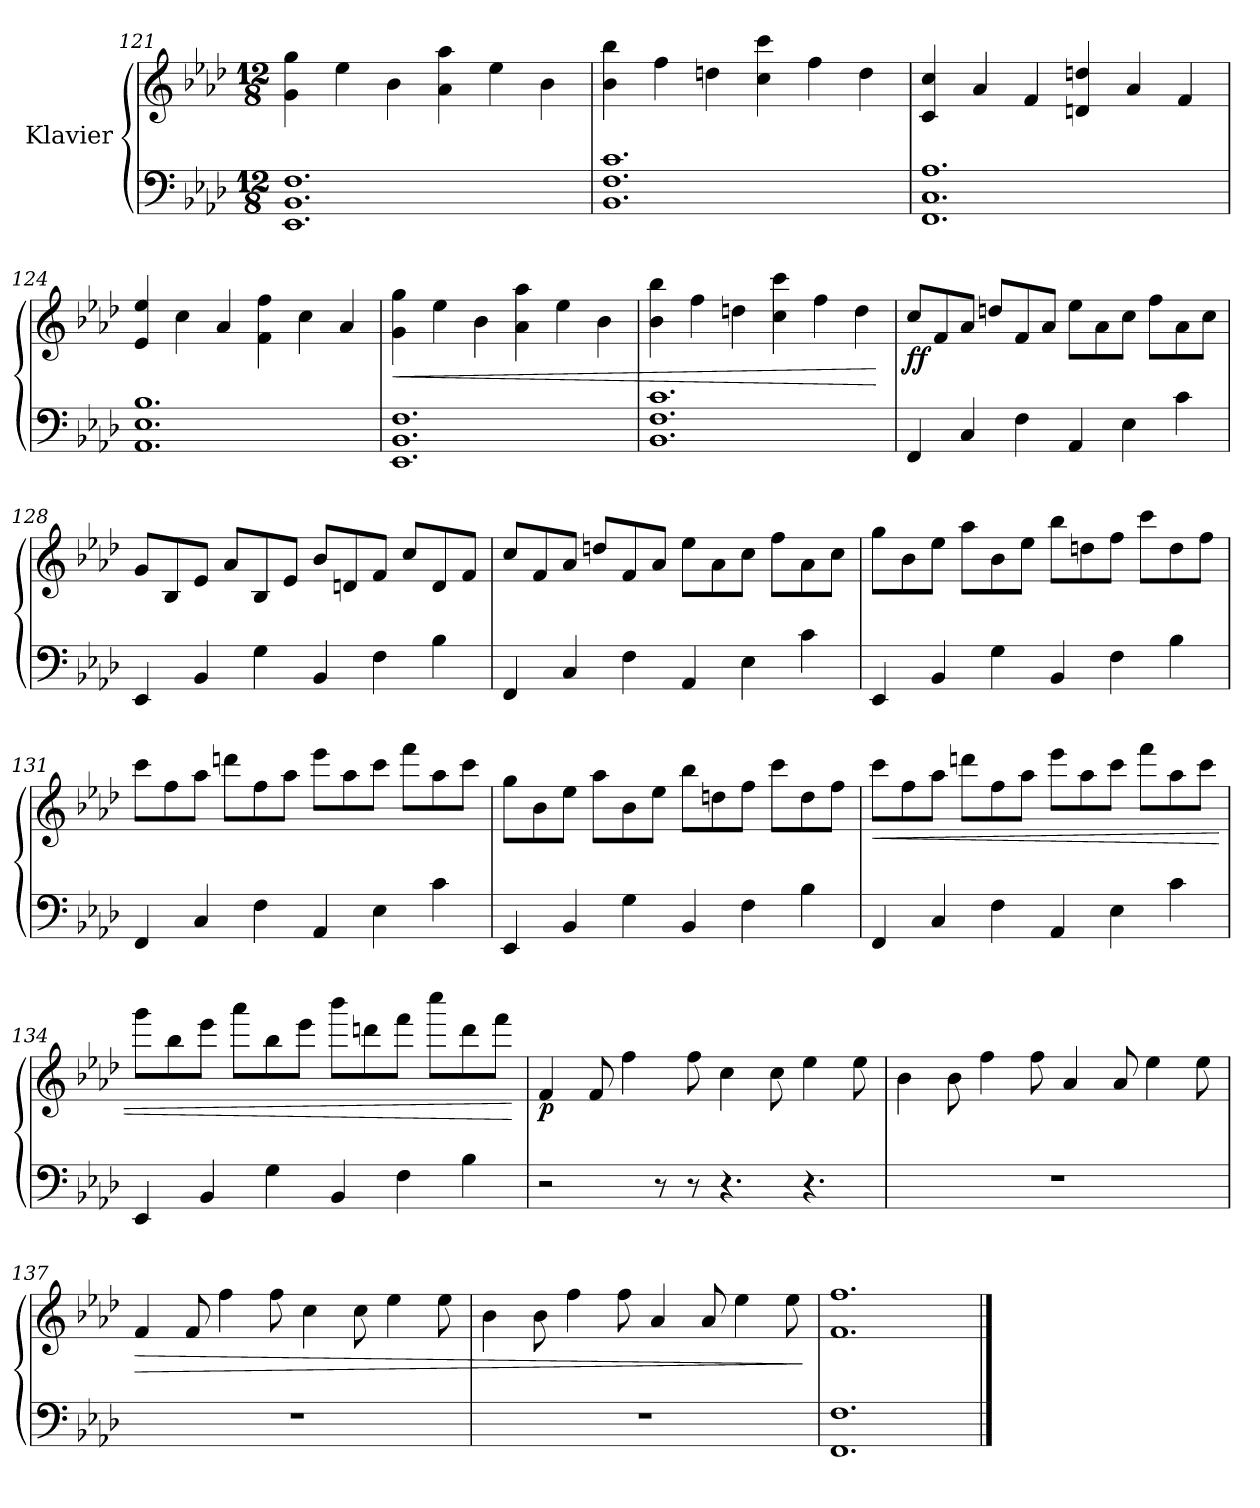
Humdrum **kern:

**kern	**kern	**dynam
*part1	*part1	*part1
*staff2	*staff1	*staff1/2
*I"Klavier	*	*
*clefF4	*clefG2	*
*k[b-e-a-d-]	*k[b-e-a-d-]	*
*A-:	*A-:	*
*M12/8	*M12/8	*
=121	=121	=121
1.EE- 1.BB- 1.F	4g\ 4gg\	.
.	4ee-\	.
.	4b-\	.
.	4a-\ 4aa-\	.
.	4ee-\	.
.	4b-\	.
=122	=122	=122
1.BB- 1.F 1.c	4b-\ 4bb-\	.
.	4ff\	.
.	4ddn\	.
.	4cc\ 4ccc\	.
.	4ff\	.
.	4dd\	.
=123	=123	=123
1.FF 1.C 1.A-	4c/ 4cc/	.
.	4a-/	.
.	4f/	.
.	4dn/ 4ddn/	.
.	4a-/	.
.	4f/	.
=124	=124	=124
1.AA- 1.E- 1.B-	4e-/ 4ee-/	.
.	4cc\	.
.	4a-/	.
.	4f\ 4ff\	.
.	4cc\	.
.	4a-/	.
!!LO:LB:g=z
=125	=125	=125
!	!	!LO:HP:b
1.EE- 1.BB- 1.F	4g\ 4gg\	<
.	4ee-\	.
.	4b-\	.
.	4a-\ 4aa-\	.
.	4ee-\	.
.	4b-\	.
=126	=126	=126
1.BB- 1.F 1.c	4b-\ 4bb-\	.
.	4ff\	.
.	4ddn\	.
.	4cc\ 4ccc\	.
.	4ff\	.
.	4dd\	.
.	.	[
=127	=127	=127
!	!	!LO:DY:b
4FF/	8cc/L	ff
.	8f/	.
4C/	8a-/J	.
.	8ddn/L	.
4F\	8f/	.
.	8a-/J	.
4AA-/	8ee-\L	.
.	8a-\	.
4E-\	8cc\J	.
.	8ff\L	.
4c\	8a-\	.
.	8cc\J	.
=128	=128	=128
4EE-/	8g/L	.
.	8B-/	.
4BB-/	8e-/J	.
.	8a-/L	.
4G\	8B-/	.
.	8e-/J	.
4BB-/	8b-/L	.
.	8dn/	.
4F\	8f/J	.
.	8cc/L	.
4B-\	8d/	.
.	8f/J	.
!!LO:LB:g=z
=129	=129	=129
4FF/	8cc/L	.
.	8f/	.
4C/	8a-/J	.
.	8ddn/L	.
4F\	8f/	.
.	8a-/J	.
4AA-/	8ee-\L	.
.	8a-\	.
4E-\	8cc\J	.
.	8ff\L	.
4c\	8a-\	.
.	8cc\J	.
=130	=130	=130
4EE-/	8gg\L	.
.	8b-\	.
4BB-/	8ee-\J	.
.	8aa-\L	.
4G\	8b-\	.
.	8ee-\J	.
4BB-/	8bb-\L	.
.	8ddn\	.
4F\	8ff\J	.
.	8ccc\L	.
4B-\	8dd\	.
.	8ff\J	.
=131	=131	=131
4FF/	8ccc\L	.
.	8ff\	.
4C/	8aa-\J	.
.	8dddn\L	.
4F\	8ff\	.
.	8aa-\J	.
4AA-/	8eee-\L	.
.	8aa-\	.
4E-\	8ccc\J	.
.	8fff\L	.
4c\	8aa-\	.
.	8ccc\J	.
!!LO:LB:g=z
=132	=132	=132
4EE-/	8gg\L	.
.	8b-\	.
4BB-/	8ee-\J	.
.	8aa-\L	.
4G\	8b-\	.
.	8ee-\J	.
4BB-/	8bb-\L	.
.	8ddn\	.
4F\	8ff\J	.
.	8ccc\L	.
4B-\	8dd\	.
.	8ff\J	.
=133	=133	=133
!	!	!LO:HP:b
4FF/	8ccc\L	<
.	8ff\	.
4C/	8aa-\J	.
.	8dddn\L	.
4F\	8ff\	.
.	8aa-\J	.
4AA-/	8eee-\L	.
.	8aa-\	.
4E-\	8ccc\J	.
.	8fff\L	.
4c\	8aa-\	.
.	8ccc\J	.
!!LO:LB:g=z
=134	=134	=134
4EE-/	8ggg\L	.
.	8bb-\	.
4BB-/	8eee-\J	.
.	8aaa-\L	.
4G\	8bb-\	.
.	8eee-\J	.
4BB-/	8bbb-\L	.
.	8dddn\	.
4F\	8fff\J	.
.	8cccc\L	.
4B-\	8ddd\	.
.	8fff\J	.
.	.	[
=135	=135	=135
!	!	!LO:DY:b
2r	4f/	p
.	8f/	.
.	4ff\	.
8r	.	.
8r	8ff\	.
4.r	4cc\	.
.	8cc\	.
4.r	4ee-\	.
.	8ee-\	.
=136	=136	=136
1.r	4b-\	.
.	8b-\	.
.	4ff\	.
.	8ff\	.
.	4a-/	.
.	8a-/	.
.	4ee-\	.
.	8ee-\	.
!!LO:LB:g=z
=137	=137	=137
!	!	!LO:HP:b
1.r	4f/	>
.	8f/	.
.	4ff\	.
.	8ff\	.
.	4cc\	.
.	8cc\	.
.	4ee-\	.
.	8ee-\	.
!!LO:PB:g=z
=138	=138	=138
1.r	4b-\	.
.	8b-\	.
.	4ff\	.
.	8ff\	.
.	4a-/	.
.	8a-/	.
.	4ee-\	.
.	8ee-\	.
.	.	]
=139	=139	=139
1.FF 1.F	1.f 1.ff	.
==	==	==
*-	*-	*-
